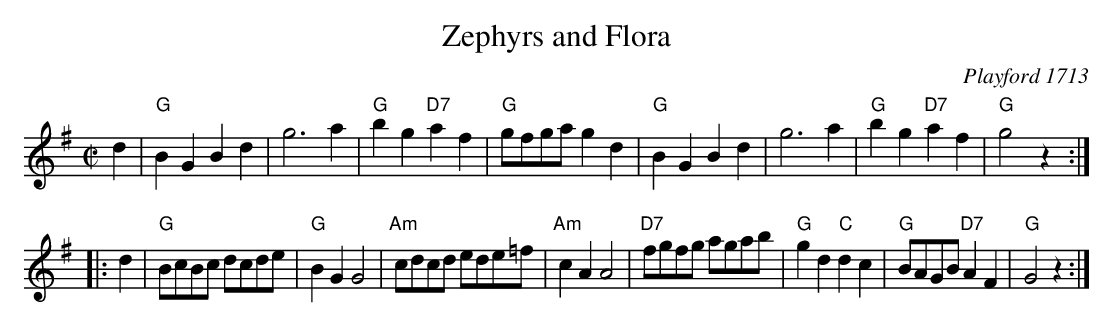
X:1
T: Zephyrs and Flora
O: Playford 1713
M: C|
L: 1/8
K: G
d2 \
| "G"B2G2 B2d2 | g6 a2 | "G"b2g2 "D7"a2f2 | "G"gfga g2d2 \
| "G"B2G2 B2d2 | g6 a2 | "G"b2g2 "D7"a2f2 | "G"g4 z2 :|
|: d2 \
| "G"BcBc dcde | "G"B2G2 G4 | "Am"cdcd ede=f | "Am"c2A2 A4 \
| "D7"fgfg agab | "G"g2d2 "C"d2c2 | "G"BAGB "D7"A2F2 | "G"G4 z2 :|
